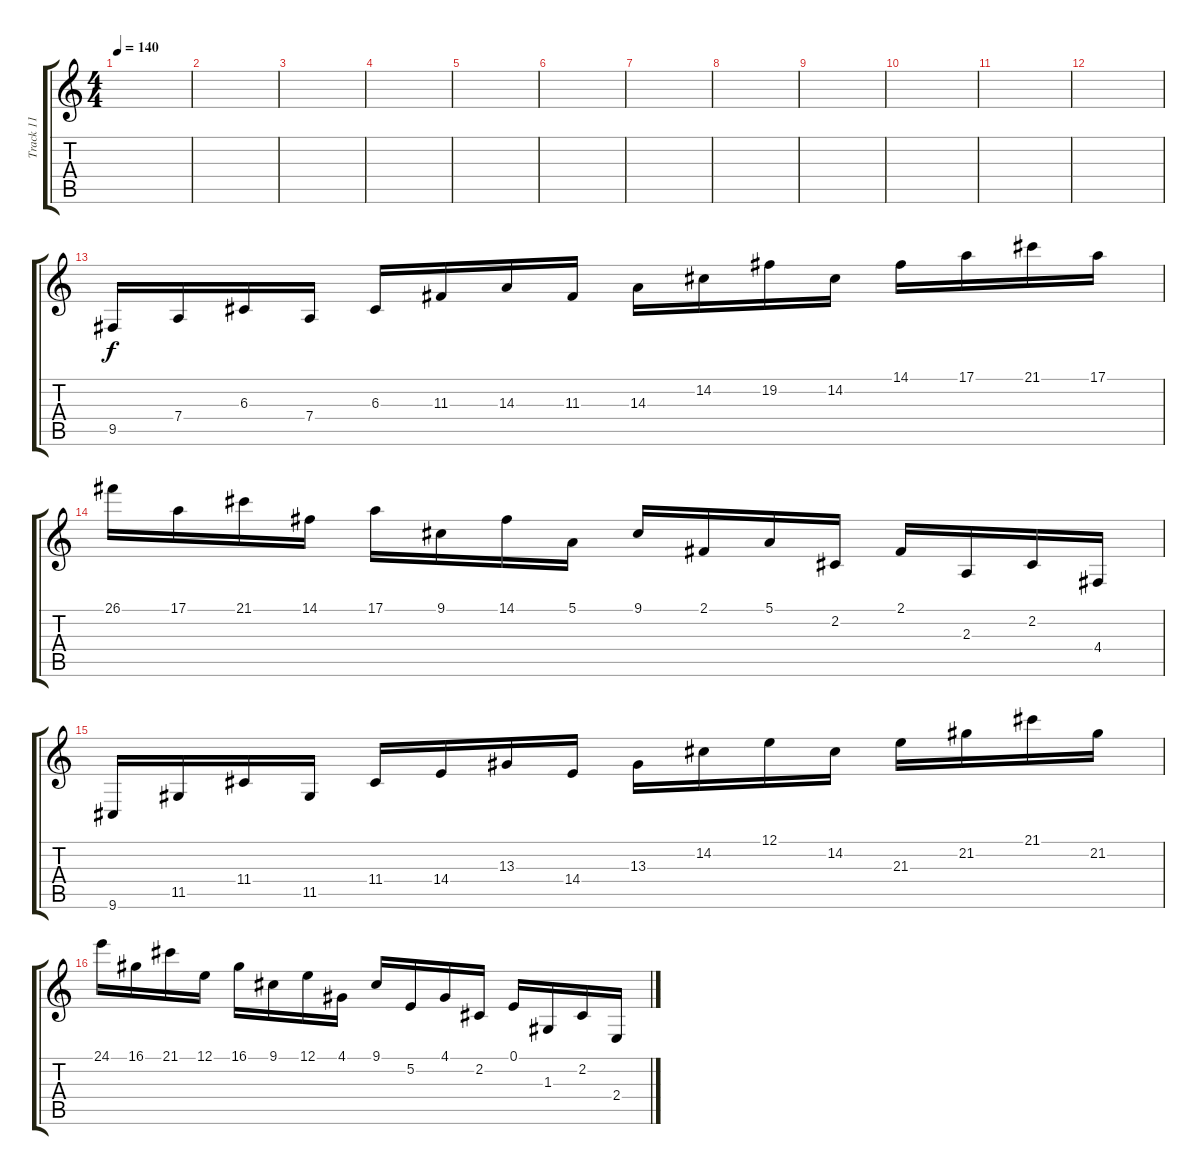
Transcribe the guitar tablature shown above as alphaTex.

\track ("Track 11" "Track 11") {instrument lead1square}
\staff {score tabs}
\tuning (E4 B3 G3 D3 A2 E2) {hide}
\ts (4 4)
\tempo 140
\clef g2
\ks c
|
|
|
|
|
|
|
|
|
|
|
|
9.5.16 7.4.16 6.3.16 7.4.16 6.3.16 11.3.16 14.3.16 11.3.16 14.3.16 14.2.16 19.2.16 14.2.16 14.1.16 17.1.16 21.1.16 17.1.16 |
26.1.16 17.1.16 21.1.16 14.1.16 17.1.16 9.1.16 14.1.16 5.1.16 9.1.16 2.1.16 5.1.16 2.2.16 2.1.16 2.3.16 2.2.16 4.4.16 |
9.6.16 11.5.16 11.4.16 11.5.16 11.4.16 14.4.16 13.3.16 14.4.16 13.3.16 14.2.16 12.1.16 14.2.16 21.3.16 21.2.16 21.1.16 21.2.16 |
24.1.16 16.1.16 21.1.16 12.1.16 16.1.16 9.1.16 12.1.16 4.1.16 9.1.16 5.2.16 4.1.16 2.2.16 0.1.16 1.3.16 2.2.16 2.4.16
